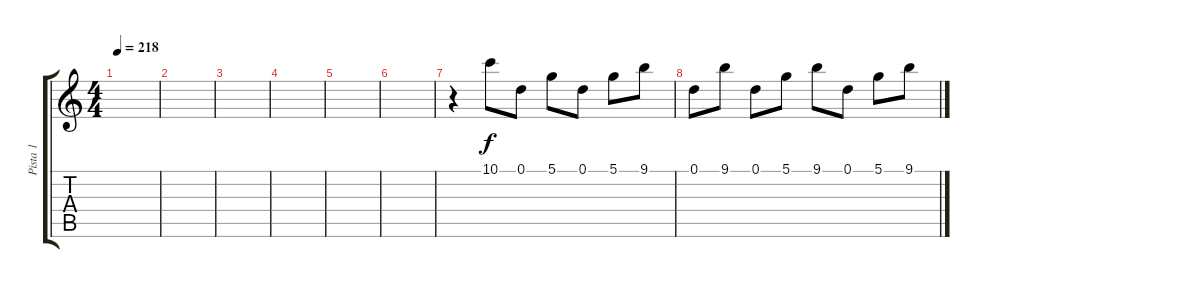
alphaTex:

\track ("Pista 1" "Pista 1") {instrument distortionguitar}
\staff {score tabs}
\tuning (D4 A3 F3 C3 G2 D2) {hide}
\ts (4 4)
\tempo 218
\clef g2
\ks c
|
|
|
|
|
|
r.4 10.1.8 0.1.8 5.1.8 0.1.8 5.1.8 9.1.8 |
0.1.8 9.1.8 0.1.8 5.1.8 9.1.8 0.1.8 5.1.8 9.1.8
